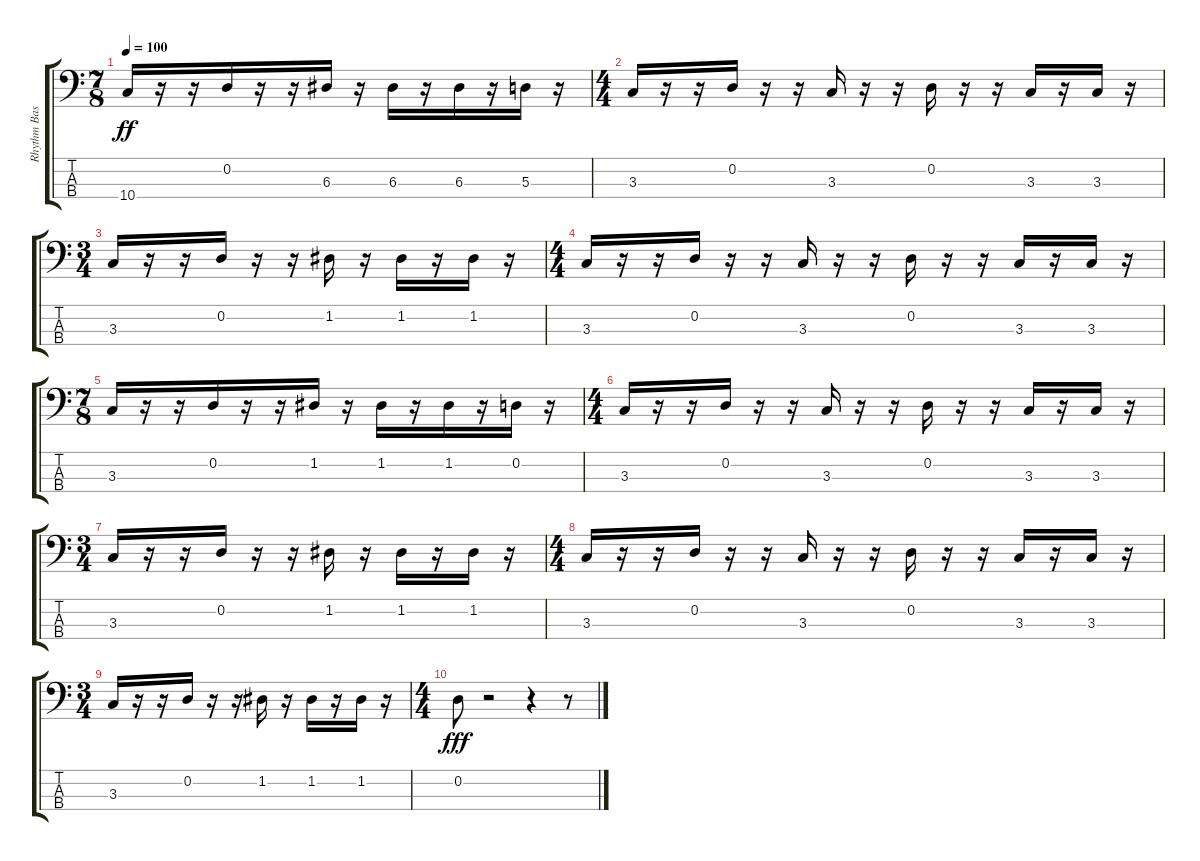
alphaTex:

\track ("Rhythm Bass" "Rhythm Bas") {instrument electricbasspick}
\staff {score tabs}
\tuning (G2 D2 A1 D1) {hide}
\ts (7 8)
\tempo 100
\clef f4
\ks c
10.4.16{dy ff} r.16 r.16 0.2.16 r.16 r.16 6.3.16 r.16 6.3.16 r.16 6.3.16 r.16 5.3.16 r.16 |
\ts (4 4)
3.3.16 r.16 r.16 0.2.16 r.16 r.16 3.3.16 r.16 r.16 0.2.16 r.16 r.16 3.3.16 r.16 3.3.16 r.16 |
\ts (3 4)
3.3.16 r.16 r.16 0.2.16 r.16 r.16 1.2.16 r.16 1.2.16 r.16 1.2.16 r.16 |
\ts (4 4)
3.3.16 r.16 r.16 0.2.16 r.16 r.16 3.3.16 r.16 r.16 0.2.16 r.16 r.16 3.3.16 r.16 3.3.16 r.16 |
\ts (7 8)
3.3.16 r.16 r.16 0.2.16 r.16 r.16 1.2.16 r.16 1.2.16 r.16 1.2.16 r.16 0.2.16 r.16 |
\ts (4 4)
3.3.16 r.16 r.16 0.2.16 r.16 r.16 3.3.16 r.16 r.16 0.2.16 r.16 r.16 3.3.16 r.16 3.3.16 r.16 |
\ts (3 4)
3.3.16 r.16 r.16 0.2.16 r.16 r.16 1.2.16 r.16 1.2.16 r.16 1.2.16 r.16 |
\ts (4 4)
3.3.16 r.16 r.16 0.2.16 r.16 r.16 3.3.16 r.16 r.16 0.2.16 r.16 r.16 3.3.16 r.16 3.3.16 r.16 |
\ts (3 4)
3.3.16 r.16 r.16 0.2.16 r.16 r.16 1.2.16 r.16 1.2.16 r.16 1.2.16 r.16 |
\ts (4 4)
0.2.8{dy fff} r.2 r.4 r.8
